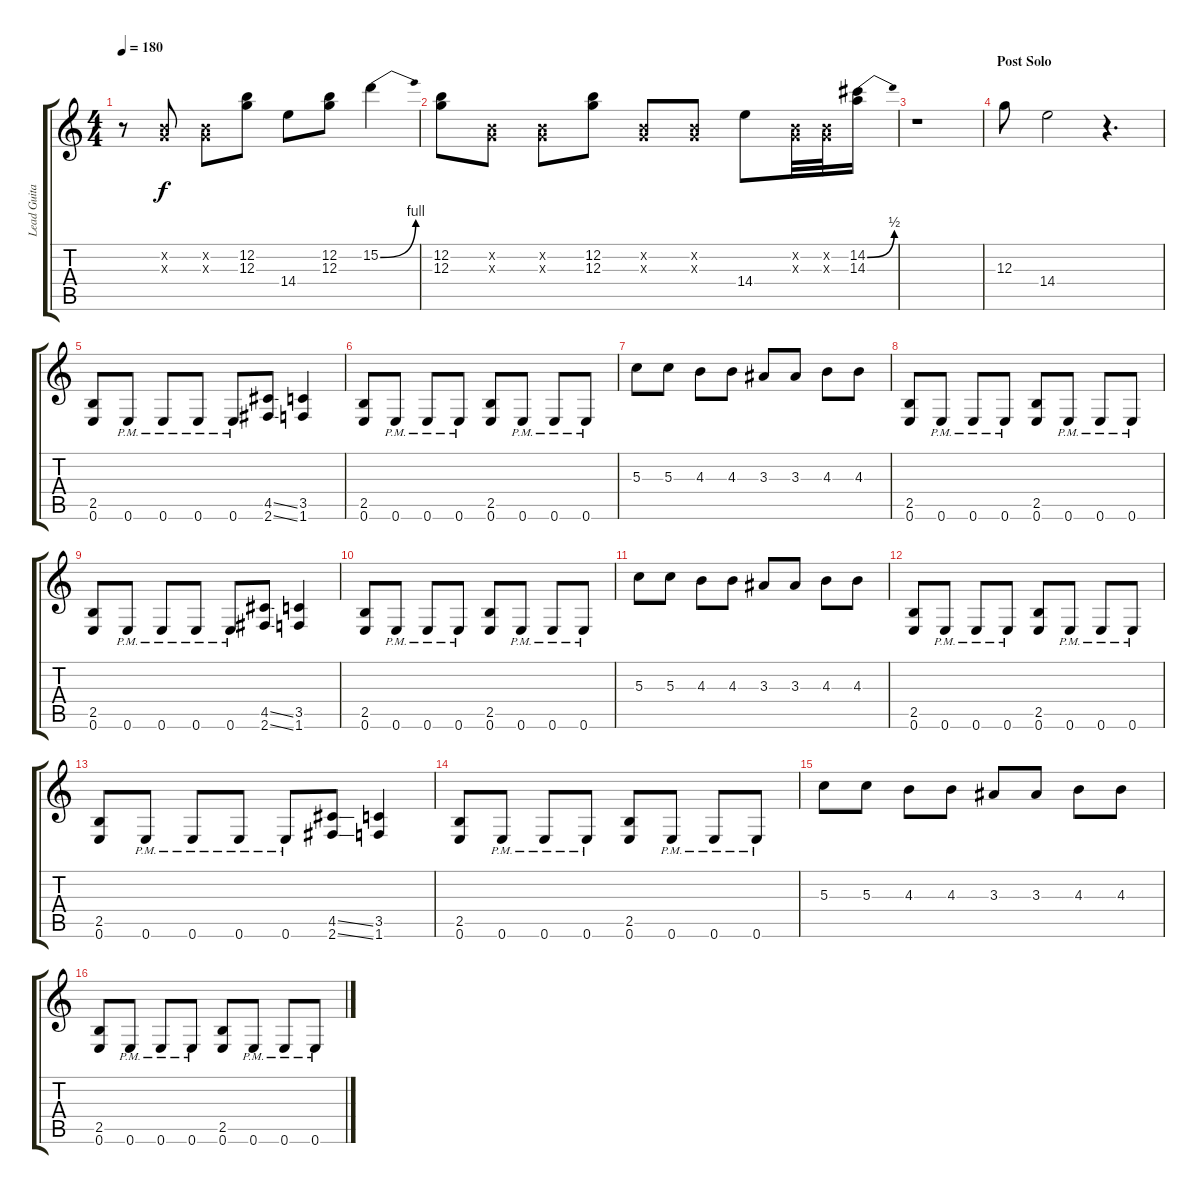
\track ("Lead Guitar" "Lead Guita") {instrument distortionguitar}
\staff {score tabs}
\tuning (E4 B3 G3 D3 A2 E2) {hide}
\ts (4 4)
\tempo 180
\clef g2
\ks c
r.8{dy f} (0.2{x} 0.3{x}).8 (0.2{x} 0.3{x}).8 (12.2 12.3).8 14.4.8 (12.2 12.3).8 15.2{be (bend 0 0 60 4)}.4 |
(12.2 12.3).8 (0.2{x} 0.3{x}).8 (0.2{x} 0.3{x}).8 (12.2 12.3).8 (0.2{x} 0.3{x}).8 (0.2{x} 0.3{x}).8 14.4.8 (0.2{x} 0.3{x}).32 (0.2{x} 0.3{x}).32 (14.2{be (bend 0 0 60 2)} 14.3).16 |
r.1 |
\section ("" "Post Solo")
12.3.8 14.4.2 r.4{d} |
(2.5 0.6).8 0.6{pm}.8 0.6{pm}.8 0.6{pm}.8 0.6{pm}.8 (4.5{ss} 2.6{ss}).8 (3.5 1.6).4 |
(2.5 0.6).8 0.6{pm}.8 0.6{pm}.8 0.6{pm}.8 (2.5 0.6).8 0.6{pm}.8 0.6{pm}.8 0.6{pm}.8 |
5.3.8 5.3.8 4.3.8 4.3.8 3.3.8 3.3.8 4.3.8 4.3.8 |
(2.5 0.6).8 0.6{pm}.8 0.6{pm}.8 0.6{pm}.8 (2.5 0.6).8 0.6{pm}.8 0.6{pm}.8 0.6{pm}.8 |
(2.5 0.6).8 0.6{pm}.8 0.6{pm}.8 0.6{pm}.8 0.6{pm}.8 (4.5{ss} 2.6{ss}).8 (3.5 1.6).4 |
(2.5 0.6).8 0.6{pm}.8 0.6{pm}.8 0.6{pm}.8 (2.5 0.6).8 0.6{pm}.8 0.6{pm}.8 0.6{pm}.8 |
5.3.8 5.3.8 4.3.8 4.3.8 3.3.8 3.3.8 4.3.8 4.3.8 |
(2.5 0.6).8 0.6{pm}.8 0.6{pm}.8 0.6{pm}.8 (2.5 0.6).8 0.6{pm}.8 0.6{pm}.8 0.6{pm}.8 |
(2.5 0.6).8 0.6{pm}.8 0.6{pm}.8 0.6{pm}.8 0.6{pm}.8 (4.5{ss} 2.6{ss}).8 (3.5 1.6).4 |
(2.5 0.6).8 0.6{pm}.8 0.6{pm}.8 0.6{pm}.8 (2.5 0.6).8 0.6{pm}.8 0.6{pm}.8 0.6{pm}.8 |
5.3.8 5.3.8 4.3.8 4.3.8 3.3.8 3.3.8 4.3.8 4.3.8 |
(2.5 0.6).8 0.6{pm}.8 0.6{pm}.8 0.6{pm}.8 (2.5 0.6).8 0.6{pm}.8 0.6{pm}.8 0.6{pm}.8
